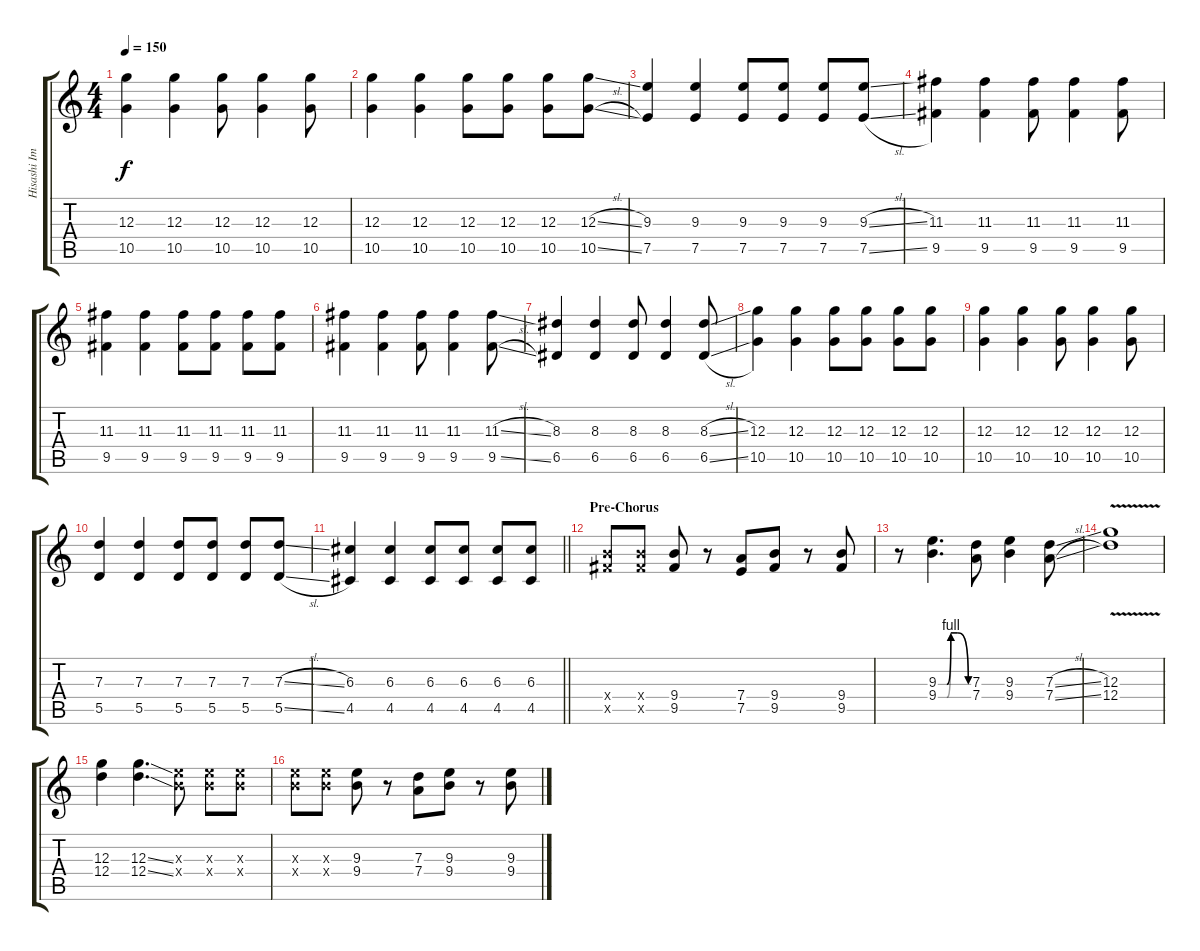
\track ("Hisashi Imai" "Hisashi Im") {instrument overdrivenguitar}
\staff {score tabs}
\tuning (E4 B3 G3 D3 A2 E2) {hide}
\ts (4 4)
\tempo 150
\clef g2
\ks c
(12.3 10.5).4{dy f} (12.3 10.5).4 (12.3 10.5).8 (12.3 10.5).4 (12.3 10.5).8 |
(12.3 10.5).4 (12.3 10.5).4 (12.3 10.5).8 (12.3 10.5).8 (12.3 10.5).8 (12.3{sl} 10.5{sl}).8 |
(9.3 7.5).4 (9.3 7.5).4 (9.3 7.5).8 (9.3 7.5).8 (9.3 7.5).8 (9.3{sl} 7.5{sl}).8 |
(11.3 9.5).4 (11.3 9.5).4 (11.3 9.5).8 (11.3 9.5).4 (11.3 9.5).8 |
(11.3 9.5).4 (11.3 9.5).4 (11.3 9.5).8 (11.3 9.5).8 (11.3 9.5).8 (11.3 9.5).8 |
(11.3 9.5).4 (11.3 9.5).4 (11.3 9.5).8 (11.3 9.5).4 (11.3{sl} 9.5{sl}).8 |
(8.3 6.5).4 (8.3 6.5).4 (8.3 6.5).8 (8.3 6.5).4 (8.3{sl} 6.5{sl}).8 |
(12.3 10.5).4 (12.3 10.5).4 (12.3 10.5).8 (12.3 10.5).8 (12.3 10.5).8 (12.3 10.5).8 |
(12.3 10.5).4 (12.3 10.5).4 (12.3 10.5).8 (12.3 10.5).4 (12.3 10.5).8 |
(7.3 5.5).4 (7.3 5.5).4 (7.3 5.5).8 (7.3 5.5).8 (7.3 5.5).8 (7.3{sl} 5.5{sl}).8 |
\barLineRight lightlight
(6.3 4.5).4 (6.3 4.5).4 (6.3 4.5).8 (6.3 4.5).8 (6.3 4.5).8 (6.3 4.5).8 |
\section ("" "Pre-Chorus")
(9.4{x} 9.5{x}).8 (9.4{x} 9.5{x}).8 (9.4 9.5).8 r.8 (7.4 7.5).8 (9.4 9.5).8 r.8 (9.4 9.5).8 |
r.8 (9.3{be (custom 0 0 17 0 25 4 38 4 60 0)} 9.4{be (custom 0 0 17 0 25 4 38 4 60 0)}).4{d} (7.3 7.4).8 (9.3 9.4).4 (7.3{sl} 7.4{sl}).8 |
(12.3{v} 12.4{v}).1 |
(12.3 12.4).4 (12.3{ss} 12.4{ss}).4{d} (9.3{x} 9.4{x}).8 (9.3{x} 9.4{x}).8 (9.3{x} 9.4{x}).8 |
(9.3{x} 9.4{x}).8 (9.3{x} 9.4{x}).8 (9.3 9.4).8 r.8 (7.3 7.4).8 (9.3 9.4).8 r.8 (9.3 9.4).8
